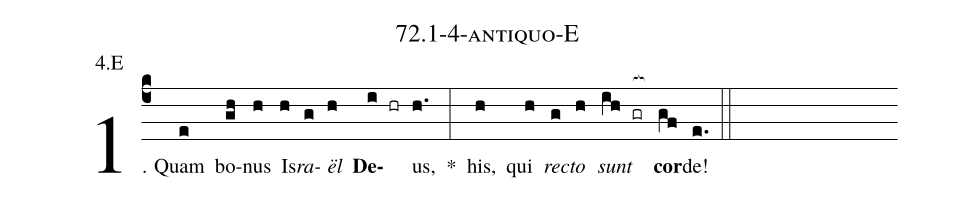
name: 72.1-4-antiquo-E;
annotation: 4.E;
%%
(c4)1. Quam(e) bo(gh)nus(h) Is(h)<i>ra</i>(g)<i>ël</i>(h) <b>De</b>(i hr)us,(h.) *(:) his,(h) qui(h) <i>rec</i>(g)<i>to</i>(h) <i>sunt</i>(ih gr[ocb:1{]) <b>cor</b>(gf[ocb:0}])de!(e.) (::)


%E(h) u(g) o(h) u(ih) a(gf) e.(e.) (::)
